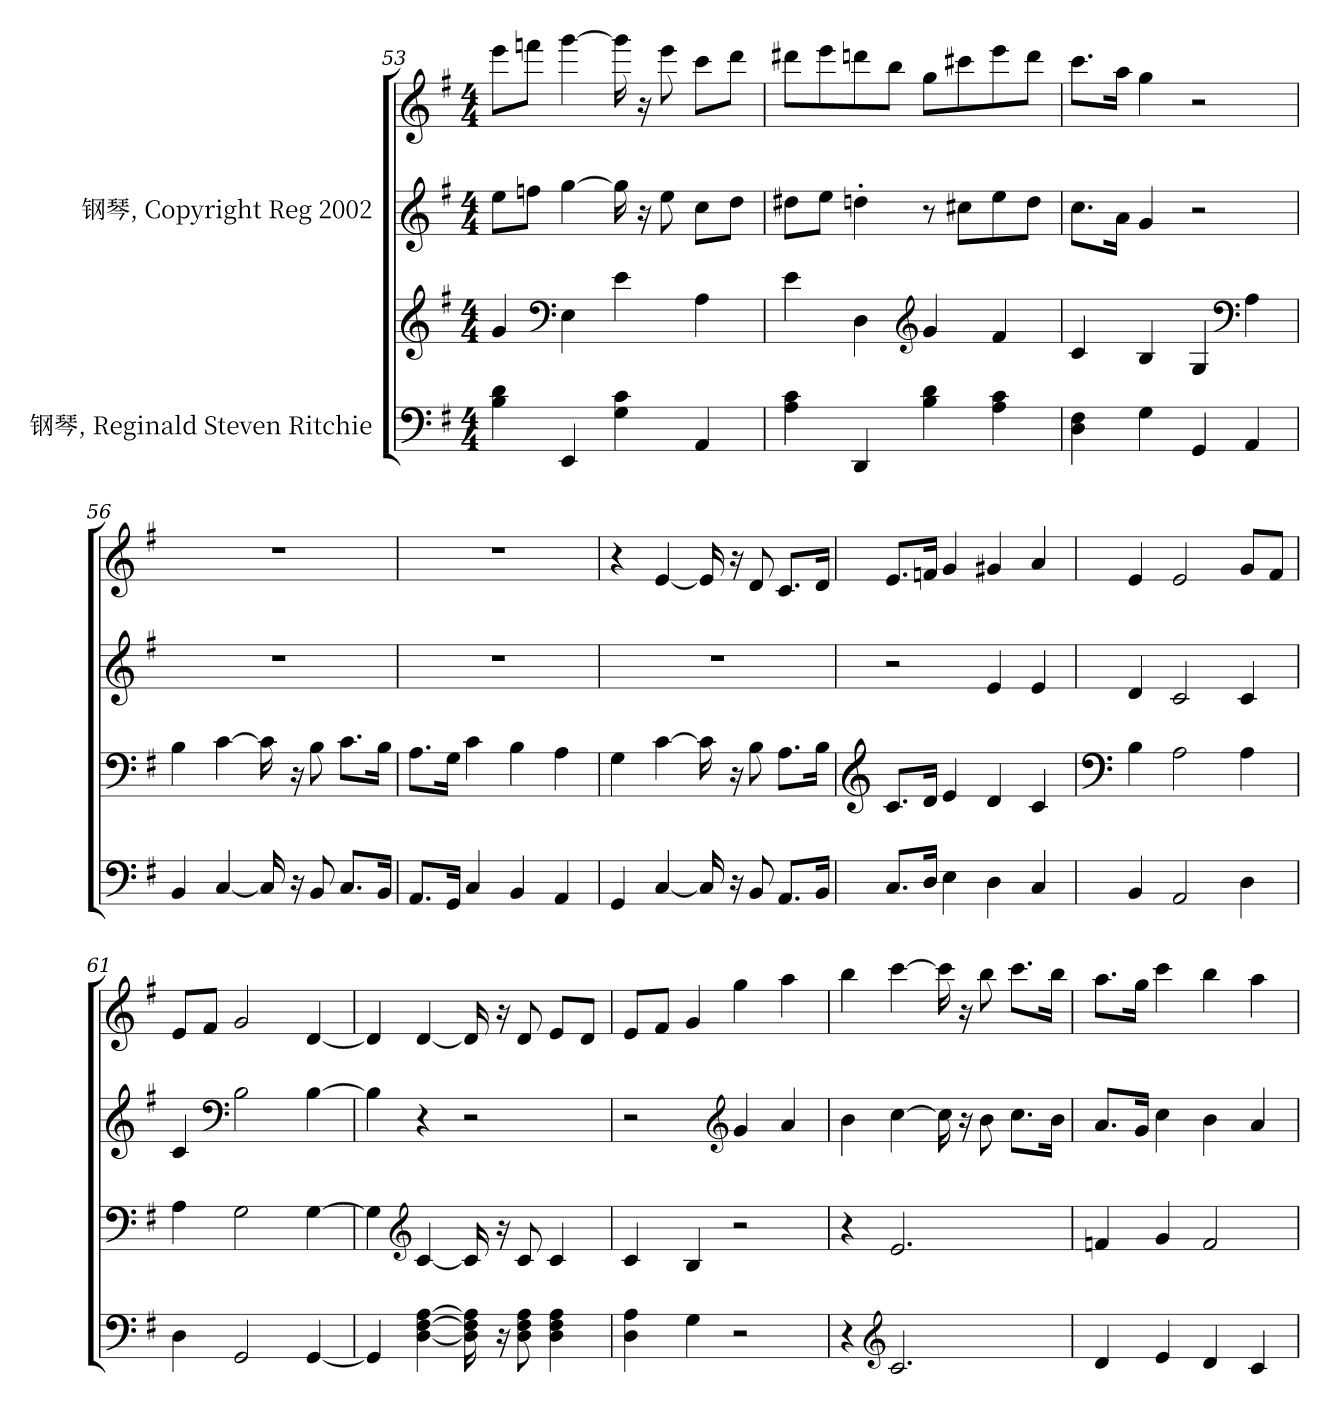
**kern	**kern	**kern	**kern
*part2	*part2	*part1	*part1
*staff4	*staff3	*staff2	*staff1
*I"钢琴, Reginald Steven Ritchie	*	*I"钢琴, Copyright Reg 2002	*
*clefF4	*clefG2	*clefG2	*clefG2
*k[f#]	*k[f#]	*k[f#]	*k[f#]
*M4/4	*M4/4	*M4/4	*M4/4
=53	=53	=53	=53
4B\ 4d\	4g/	8ee\L	8eee\L
.	.	8ffn\J	8fffn\J
*	*clefF4	*	*
4EE/	4E\	[4gg\	[4ggg\
4G\ 4c\	4e\	16gg\]	16ggg\]
.	.	16r	16r
.	.	8ee\	8eee\
4AA/	4A\	8cc\L	8ccc\L
.	.	8dd\J	8ddd\J
!!LO:LB:g=z
=54	=54	=54	=54
4A\ 4c\	4e\	8dd#X\L	8ddd#X\L
.	.	8ee\J	8eee\
4DD/	4D\	4ddn'\	8dddn\
.	.	.	8bb\J
*	*clefG2	*	*
4B\ 4d\	4g/	8r	8gg\L
.	.	8cc#X\L	8ccc#X\
4A\ 4c\	4f#/	8ee\	8eee\
.	.	8dd\J	8ddd\J
=55	=55	=55	=55
4D\ 4F#\	4c/	8.cc\L	8.ccc\L
.	.	16a\Jk	16aa\Jk
4G\	4B/	4g/	4gg\
4GG/	4G/	2r	2r
*	*clefF4	*	*
4AA/	4A\	.	.
=56	=56	=56	=56
4BB/	4B\	1r	1r
[4C/	[4c\	.	.
16C/]	16c\]	.	.
16r	16r	.	.
8BB/	8B\	.	.
8.C/L	8.c\L	.	.
16BB/Jk	16B\Jk	.	.
=57	=57	=57	=57
8.AA/L	8.A\L	1r	1r
16GG/Jk	16G\Jk	.	.
4C/	4c\	.	.
4BB/	4B\	.	.
4AA/	4A\	.	.
!!LO:LB:g=z
=58	=58	=58	=58
4GG/	4G\	1r	4r
[4C/	[4c\	.	[4e/
16C/]	16c\]	.	16e/]
16r	16r	.	16r
8BB/	8B\	.	8d/
8.AA/L	8.A\L	.	8.c/L
16BB/Jk	16B\Jk	.	16d/Jk
=59	=59	=59	=59
*	*clefG2	*	*
8.C/L	8.c/L	2r	8.e/L
16D/Jk	16d/Jk	.	16fn/Jk
4E\	4e/	.	4g/
4D\	4d/	4e/	4g#X/
4C/	4c/	4e/	4a/
=60	=60	=60	=60
*	*clefF4	*	*
4BB/	4B\	4d/	4e/
2AA/	2A\	2c/	2e/
4D\	4A\	4c/	8g/L
.	.	.	8f#/J
=61	=61	=61	=61
4D\	4A\	4c/	8e/L
.	.	.	8f#/J
*	*	*clefF4	*
2GG/	2G\	2B\	2g/
[4GG/	[4G\	[4B\	[4d/
=62	=62	=62	=62
4GG/]	4G\]	4B\]	4d/]
*	*clefG2	*	*
[4D\ [4F#\ [4A\	[4c/	4r	[4d/
16D\] 16F#\] 16A\]	16c/]	2r	16d/]
16r	16r	.	16r
8D\ 8F#\ 8A\	8c/	.	8d/
4D\ 4F#\ 4A\	4c/	.	8e/L
.	.	.	8d/J
!!LO:PB:g=z
=63	=63	=63	=63
4D\ 4A\	4c/	2r	8e/L
.	.	.	8f#/J
4G\	4B/	.	4g/
*	*	*clefG2	*
2r	2r	4g/	4gg\
.	.	4a/	4aa\
=64	=64	=64	=64
4r	4r	4b\	4bb\
*clefG2	*	*	*
2.c/	2.e/	[4cc\	[4ccc\
.	.	16cc\]	16ccc\]
.	.	16r	16r
.	.	8b\	8bb\
.	.	8.cc\L	8.ccc\L
.	.	16b\Jk	16bb\Jk
=65	=65	=65	=65
4d/	4fn/	8.a/L	8.aa\L
.	.	16g/Jk	16gg\Jk
4e/	4g/	4cc\	4ccc\
4d/	2f/	4b\	4bb\
4c/	.	4a/	4aa\
=	=	=	=
*-	*-	*-	*-
